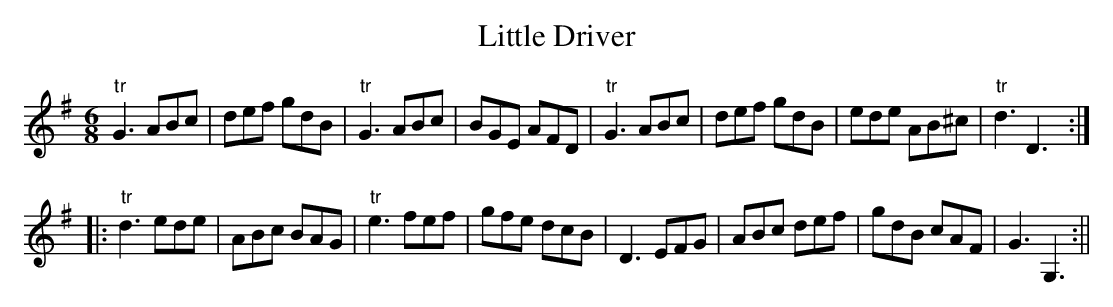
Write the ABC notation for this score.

X:1
T:Little Driver
M:6/8
L:1/8
K:G
"tr"G3 ABc|def gdB|"tr"G3 ABc|BGE AFD|"tr"G3 ABc|def gdB|ede AB^c|"tr"d3 D3:|
|:"tr"d3 ede|ABc BAG|"tr"e3 fef|gfe dcB|D3 EFG|ABc def|gdB cAF|G3 G,3:||
